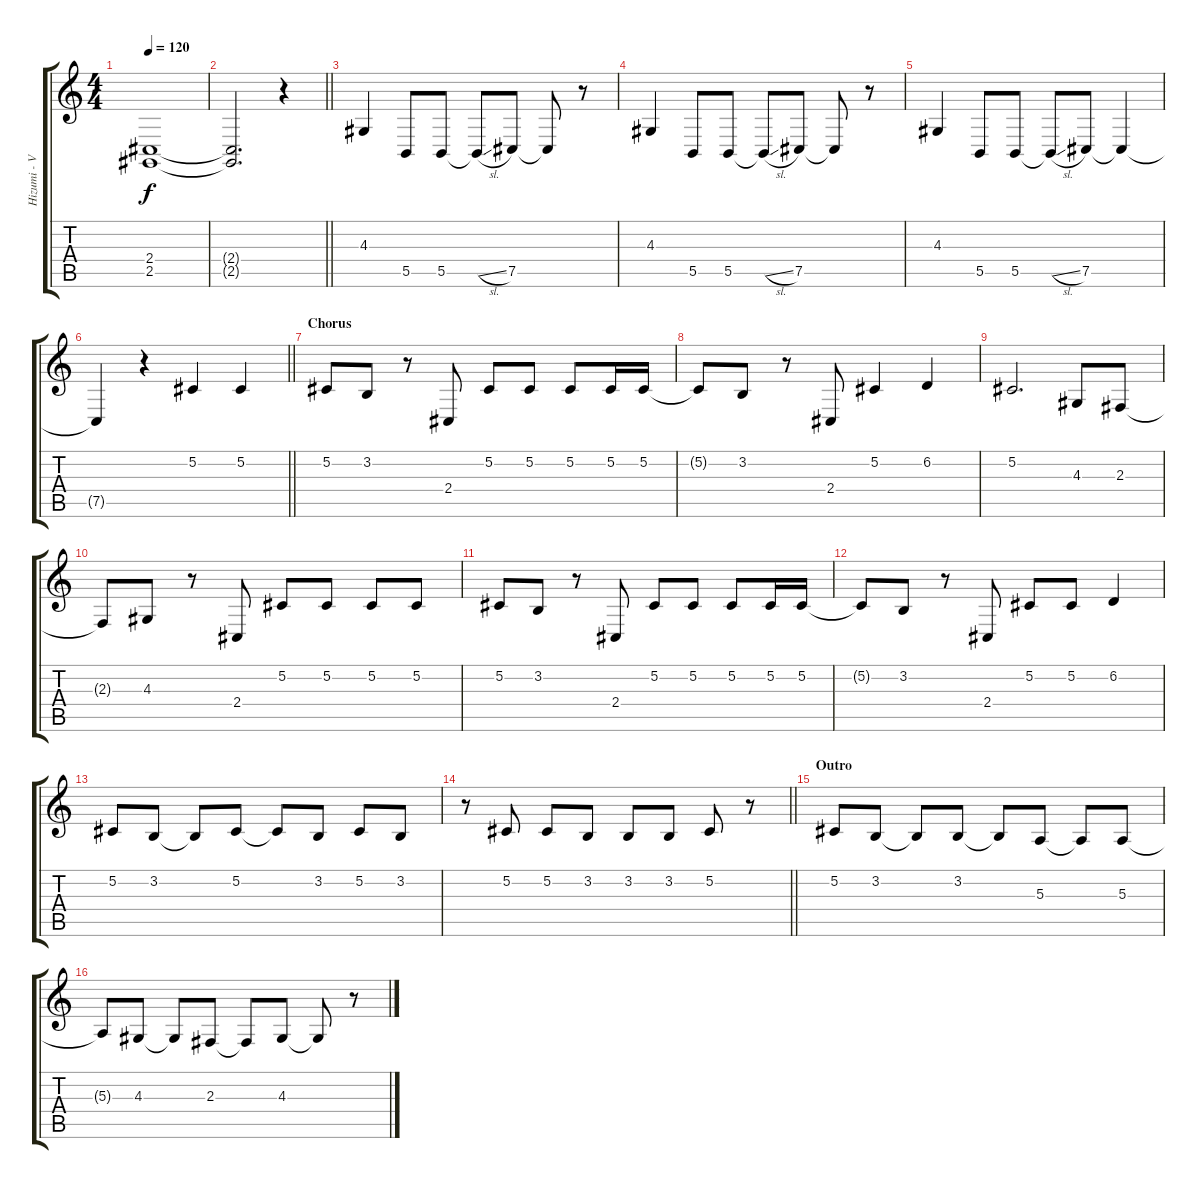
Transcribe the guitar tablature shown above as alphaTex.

\track ("Hizumi - Vocals" "Hizumi - V") {instrument lead6voice}
\staff {score tabs}
\tuning (Db4 Ab3 E3 B2 Gb2 B1) {hide}
\ts (4 4)
\tempo 120
\clef g2
\ks c
(2.4 2.5).1{dy f} |
\barLineRight lightlight
(2.4{t} 2.5{t}).2{d} r.4 |
\section ("" "")
4.3.4 5.5.8 5.5.8 5.5{sl t}.8 7.5.8 7.5{t}.8 r.8 |
4.3.4 5.5.8 5.5.8 5.5{sl t}.8 7.5.8 7.5{t}.8 r.8 |
4.3.4 5.5.8 5.5.8 5.5{sl t}.8 7.5.8 7.5{t}.4 |
\barLineRight lightlight
7.5{t}.4 r.4 5.2.4{volume 15} 5.2.4 |
\section ("" "Chorus")
5.2.8 3.2.8 r.8 2.4.8 5.2.8 5.2.8 5.2.8 5.2.16 5.2.16 |
5.2{t}.8 3.2.8 r.8 2.4.8 5.2.4 6.2.4 |
5.2.2{d} 4.3.8 2.3.8 |
2.3{t}.8 4.3.8 r.8 2.4.8 5.2.8 5.2.8 5.2.8 5.2.8 |
5.2.8 3.2.8 r.8 2.4.8 5.2.8 5.2.8 5.2.8 5.2.16 5.2.16 |
5.2{t}.8 3.2.8 r.8 2.4.8 5.2.8 5.2.8 6.2.4 |
5.2.8 3.2.8 3.2{t}.8 5.2.8 5.2{t}.8 3.2.8 5.2.8 3.2.8 |
\barLineRight lightlight
r.8 5.2.8 5.2.8 3.2.8 3.2.8 3.2.8 5.2.8 r.8 |
\section ("" "Outro")
5.2.8 3.2.8 3.2{t}.8 3.2.8 3.2{t}.8 5.3.8 5.3{t}.8 5.3.8 |
5.3{t}.8 4.3.8 4.3{t}.8 2.3.8 2.3{t}.8 4.3.8 4.3{t}.8 r.8
